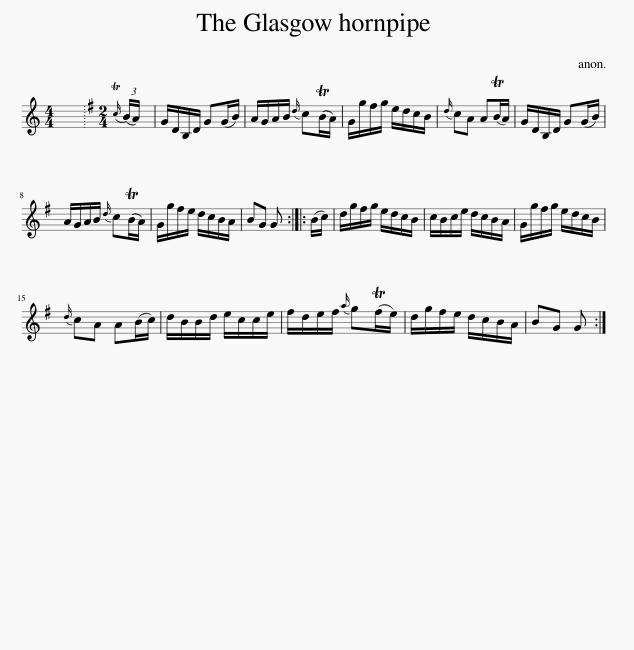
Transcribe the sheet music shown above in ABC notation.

X:1
L:1/8
M:4/4
I:linebreak $
K:C
V:1 treble
V:1
 x8 |[K:G][M:2/4]{Tc} (3:2:2(B/A/) x/12 | G/D/B,/D/ G(G/B/) | A/G/A/B/{d} c(TB/A/) | G/g/f/g/ e/d/c/B/ | %5
{d} cA A(TB/A/) | G/D/B,/D/ G(G/B/) |$ A/G/A/B/{d} c(TB/A/) | G/g/f/e/ d/c/B/A/ | BG G :: %10
 (B/c/) | d/g/f/g/ e/d/c/B/ | c/B/c/e/ d/c/B/A/ | G/g/f/g/ e/d/c/B/ |${d} cA A(B/c/) | %15
 d/B/B/d/ e/c/c/e/ | f/d/e/f/{a} g(Tf/e/) | d/g/f/e/ d/c/B/A/ | BG G :| %19
